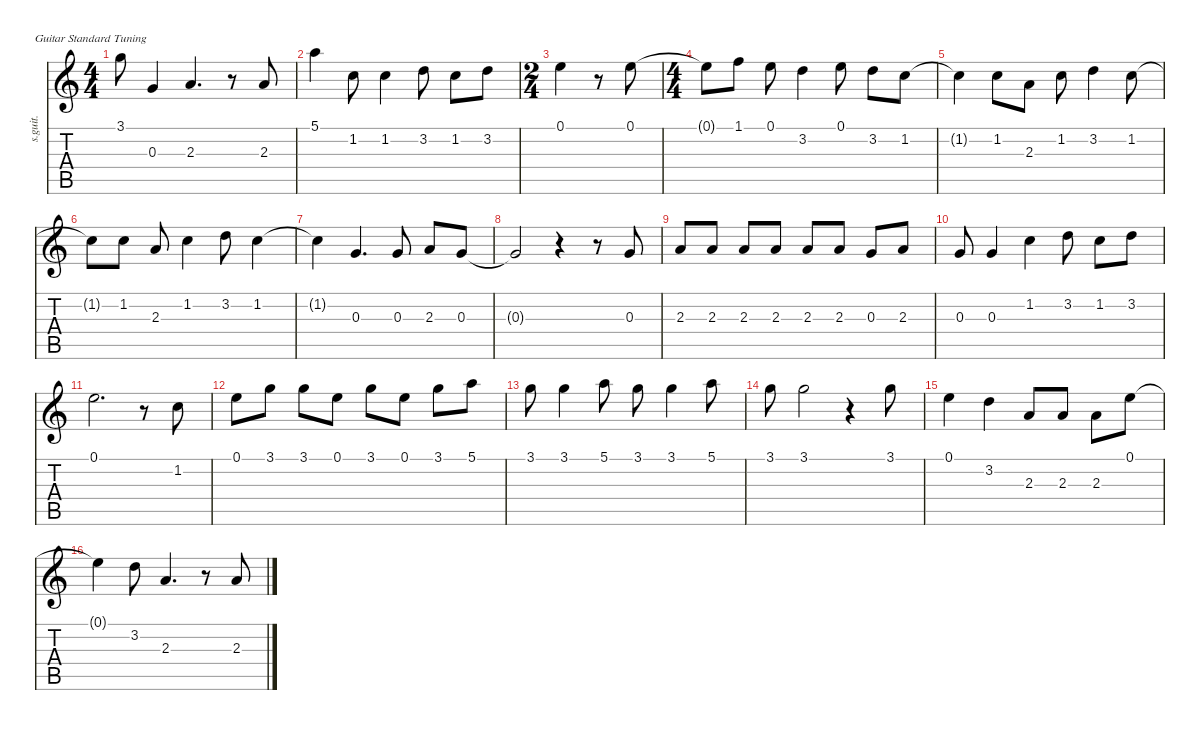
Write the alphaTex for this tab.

\defaultSystemsLayout 4
\hideDynamics
\bracketExtendMode nobrackets
\track ("Carly Simon" "s.guit.") {instrument clarinet}
\staff {score tabs}
\tuning (E4 B3 G3 D3 A2 E2)
\displaytranspose 12
\ts (4 4)
\tempo (107 hide)
\clef g2
\ks c
3.1{t}.8{dy f} 0.3.4{dy mp} 2.3.4{d} r.8 2.3.8 |
5.1.4 1.2.8 1.2.4 3.2.8 1.2.8 3.2.8 |
\ts (2 4)
\beaming (8 2 2 2 2)
0.1.4 r.8 0.1.8 |
\ts (4 4)
\beaming (8 2 2 2 2)
0.1{t}.8{dy f} 1.1.8{dy mp} 0.1.8 3.2.4 0.1.8 3.2.8 1.2.8 |
1.2{t}.4{dy f} 1.2.8{dy mp} 2.3.8 1.2.8 3.2.4 1.2.8 |
1.2{t}.8{dy f} 1.2.8{dy mp} 2.3.8 1.2.4 3.2.8 1.2.4 |
1.2{t}.4{dy f} 0.3.4{d dy mp} 0.3.8 2.3.8 0.3.8 |
0.3{t}.2{dy f} r.4 r.8 0.3.8{dy mp} |
2.3.8 2.3.8 2.3.8 2.3.8 2.3.8 2.3.8 0.3.8 2.3.8 |
0.3.8 0.3.4 1.2.4 3.2.8 1.2.8 3.2.8 |
0.1.2{d} r.8 1.2.8 |
0.1.8 3.1.8 3.1.8 0.1.8 3.1.8 0.1.8 3.1.8 5.1.8 |
3.1.8 3.1.4 5.1.8 3.1.8 3.1.4 5.1.8 |
3.1.8 3.1.2 r.4 3.1.8 |
0.1.4 3.2.4 2.3.8 2.3.8 2.3.8 0.1.8 |
0.1{t}.4{dy f} 3.2.8{dy mp} 2.3.4{d} r.8 2.3.8
